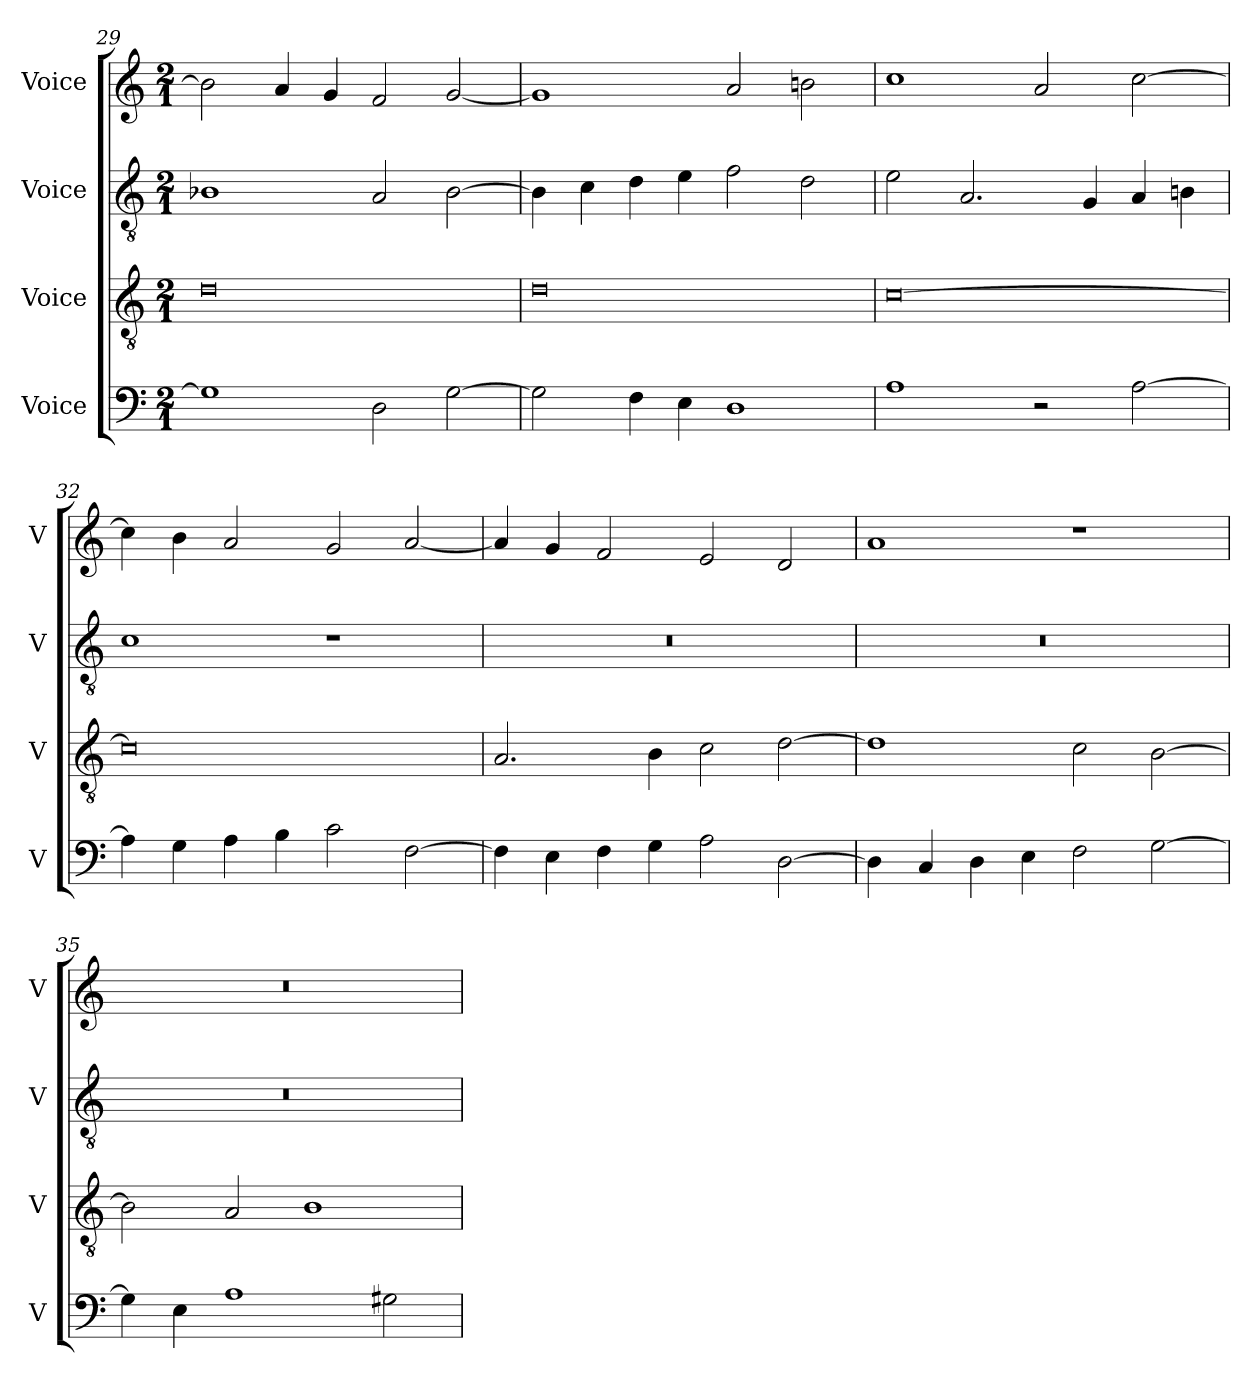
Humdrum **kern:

**kern	**kern	**kern	**kern
*part4	*part3	*part2	*part1
*staff4	*staff3	*staff2	*staff1
*I"Voice	*I"Voice	*I"Voice	*I"Voice
*I'V	*I'V	*I'V	*I'V
*clefF4	*clefGv2	*clefGv2	*clefG2
*k[]	*k[]	*k[]	*k[]
*M2/1	*M2/1	*M2/1	*M2/1
=29	=29	=29	=29
1G]	0d	1B-X	2b-\]
.	.	.	4a/
.	.	.	4g/
2D\	.	2A/	2f/
[2G\	.	[2B-\	[2g/
=30	=30	=30	=30
2G\]	0d	4B-\]	1g]
.	.	4c\	.
4F\	.	4d\	.
4E\	.	4e\	.
1D	.	2f\	2a/
.	.	2d\	2bn\
!!LO:PB:g=z
=31	=31	=31	=31
1A	[0c	2e\	1cc
.	.	2.A/	.
2r	.	.	2a/
.	.	4G/	.
[2A\	.	4A/	[2cc\
.	.	4Bn\	.
=32	=32	=32	=32
4A\]	0c]	1c	4cc\]
4G\	.	.	4b\
4A\	.	.	2a/
4B\	.	.	.
2c\	.	1r	2g/
[2F\	.	.	[2a/
=33	=33	=33	=33
4F\]	2.A/	0r	4a/]
4E\	.	.	4g/
4F\	.	.	2f/
4G\	4B\	.	.
2A\	2c\	.	2e/
[2D\	[2d\	.	2d/
!!LO:LB:g=z
=34	=34	=34	=34
4D\]	1d]	0r	1a
4C/	.	.	.
4D\	.	.	.
4E\	.	.	.
2F\	2c\	.	1r
[2G\	[2B\	.	.
=35	=35	=35	=35
4G\]	2B\]	0r	0r
4E\	.	.	.
1A	2A/	.	.
.	1B	.	.
2G#X\	.	.	.
=	=	=	=
*-	*-	*-	*-
